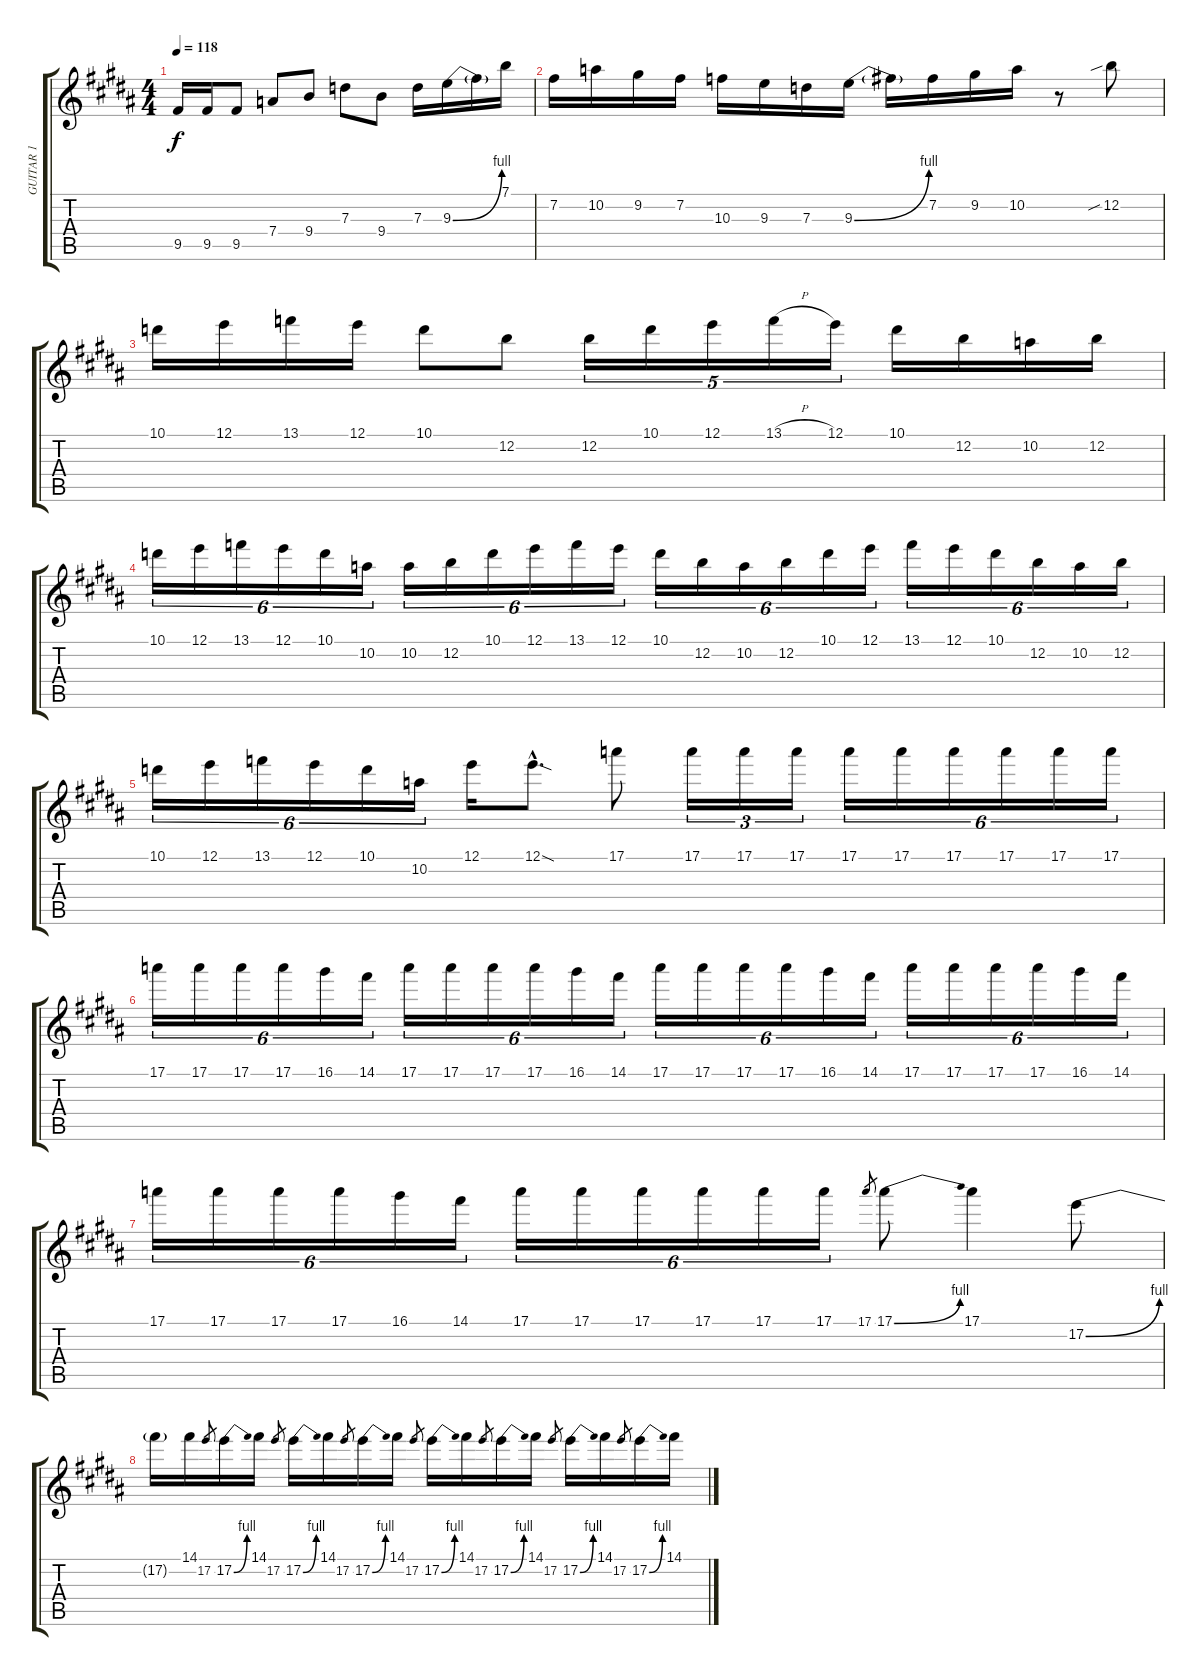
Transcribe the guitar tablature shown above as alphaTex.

\track ("GUITAR 1" "GUITAR 1") {instrument distortionguitar}
\staff {score tabs}
\tuning (E4 B3 G3 D3 A2 E2) {hide}
\ts (4 4)
\tempo 118
\clef g2
\ks b
9.5.16{dy f} 9.5.16 9.5.8 7.4.8 9.4.8 7.3.8 9.4.8 7.3.16 9.3{be (bend 0 0 60 4)}.16 9.3{t}.16 7.1.16 |
7.2.16 10.2.16 9.2.16 7.2.16 10.3.16 9.3.16 7.3.16 9.3{be (bend 0 0 60 4)}.16 9.3{t}.16 7.2.16 9.2.16 10.2.16 r.8 12.2{sib}.8 |
10.1.16 12.1.16 13.1.16 12.1.16 10.1.8 12.2.8 12.2.16{tu (5 4)} 10.1.16{tu (5 4)} 12.1.16{tu (5 4)} 13.1{h}.16{tu (5 4)} 12.1.16{tu (5 4)} 10.1.16 12.2.16 10.2.16 12.2.16 |
10.1.16{tu (6 4)} 12.1.16{tu (6 4)} 13.1.16{tu (6 4)} 12.1.16{tu (6 4)} 10.1.16{tu (6 4)} 10.2.16{tu (6 4)} 10.2.16{tu (6 4)} 12.2.16{tu (6 4)} 10.1.16{tu (6 4)} 12.1.16{tu (6 4)} 13.1.16{tu (6 4)} 12.1.16{tu (6 4)} 10.1.16{tu (6 4)} 12.2.16{tu (6 4)} 10.2.16{tu (6 4)} 12.2.16{tu (6 4)} 10.1.16{tu (6 4)} 12.1.16{tu (6 4)} 13.1.16{tu (6 4)} 12.1.16{tu (6 4)} 10.1.16{tu (6 4)} 12.2.16{tu (6 4)} 10.2.16{tu (6 4)} 12.2.16{tu (6 4)} |
10.1.16{tu (6 4)} 12.1.16{tu (6 4)} 13.1.16{tu (6 4)} 12.1.16{tu (6 4)} 10.1.16{tu (6 4)} 10.2.16{tu (6 4)} 12.1.16 12.1{sod hac}.8{d} 17.1.8 17.1.16{tu (3 2)} 17.1.16{tu (3 2)} 17.1.16{tu (3 2)} 17.1.16{tu (6 4)} 17.1.16{tu (6 4)} 17.1.16{tu (6 4)} 17.1.16{tu (6 4)} 17.1.16{tu (6 4)} 17.1.16{tu (6 4)} |
17.1.16{tu (6 4)} 17.1.16{tu (6 4)} 17.1.16{tu (6 4)} 17.1.16{tu (6 4)} 16.1.16{tu (6 4)} 14.1.16{tu (6 4)} 17.1.16{tu (6 4)} 17.1.16{tu (6 4)} 17.1.16{tu (6 4)} 17.1.16{tu (6 4)} 16.1.16{tu (6 4)} 14.1.16{tu (6 4)} 17.1.16{tu (6 4)} 17.1.16{tu (6 4)} 17.1.16{tu (6 4)} 17.1.16{tu (6 4)} 16.1.16{tu (6 4)} 14.1.16{tu (6 4)} 17.1.16{tu (6 4)} 17.1.16{tu (6 4)} 17.1.16{tu (6 4)} 17.1.16{tu (6 4)} 16.1.16{tu (6 4)} 14.1.16{tu (6 4)} |
17.1.16{tu (6 4)} 17.1.16{tu (6 4)} 17.1.16{tu (6 4)} 17.1.16{tu (6 4)} 16.1.16{tu (6 4)} 14.1.16{tu (6 4)} 17.1.16{tu (6 4)} 17.1.16{tu (6 4)} 17.1.16{tu (6 4)} 17.1.16{tu (6 4)} 17.1.16{tu (6 4)} 17.1.16{tu (6 4)} 17.1.8{gr} 17.1{be (bend 0 0 60 4)}.8 17.1.4 17.2{be (bend 0 0 60 4)}.8 |
17.2{t}.16 14.1.16 17.2.8{gr} 17.2{be (bend 0 0 60 4)}.16 14.1.16 17.2.8{gr} 17.2{be (bend 0 0 60 4)}.16 14.1.16 17.2.8{gr} 17.2{be (bend 0 0 60 4)}.16 14.1.16 17.2.8{gr} 17.2{be (bend 0 0 60 4)}.16 14.1.16 17.2.8{gr} 17.2{be (bend 0 0 60 4)}.16 14.1.16 17.2.8{gr} 17.2{be (bend 0 0 60 4)}.16 14.1.16 17.2.8{gr} 17.2{be (bend 0 0 60 4)}.16 14.1.16
